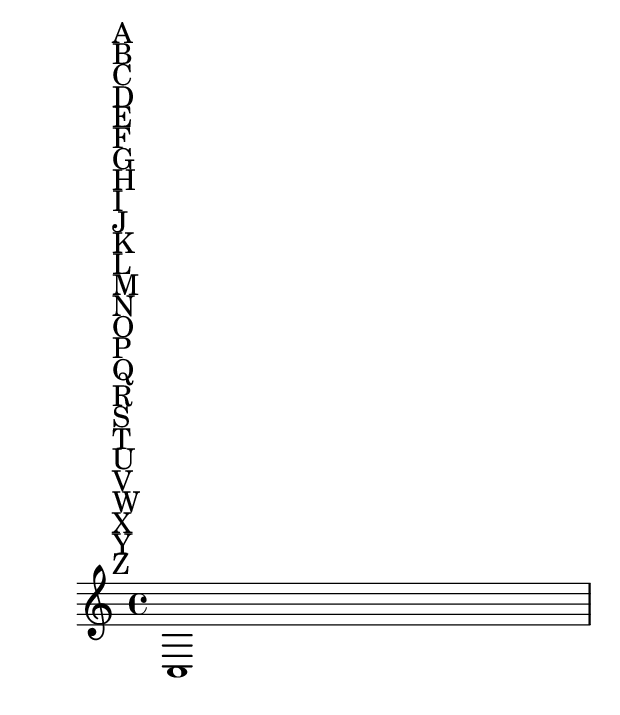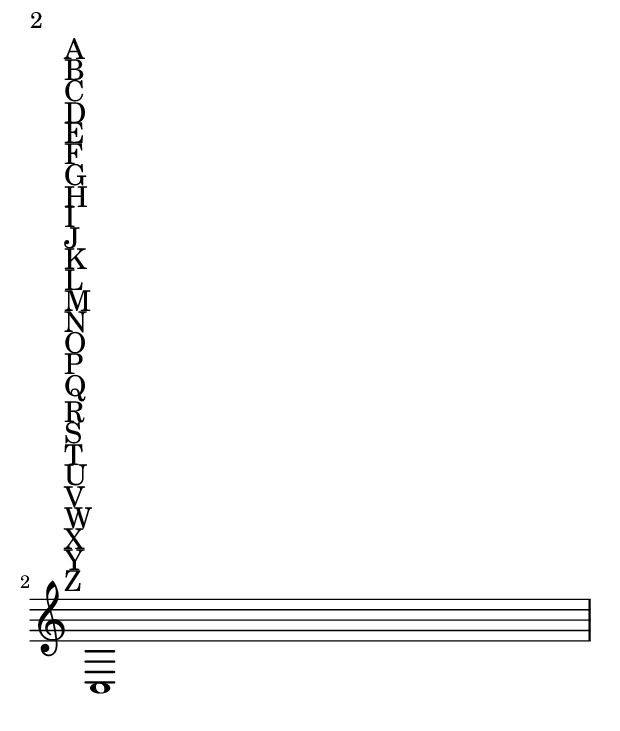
\version "2.16.0"

\header {
  texidoc = "The height of RehearsalMarks is taken into account during page
breaking."
}

#(set-default-paper-size "a6")

\book {
  \repeat unfold 2
  { \mark \markup \column {A B C D E F G H I J K L M N O P Q R S T U V W X Y Z} c1 \break }
}
